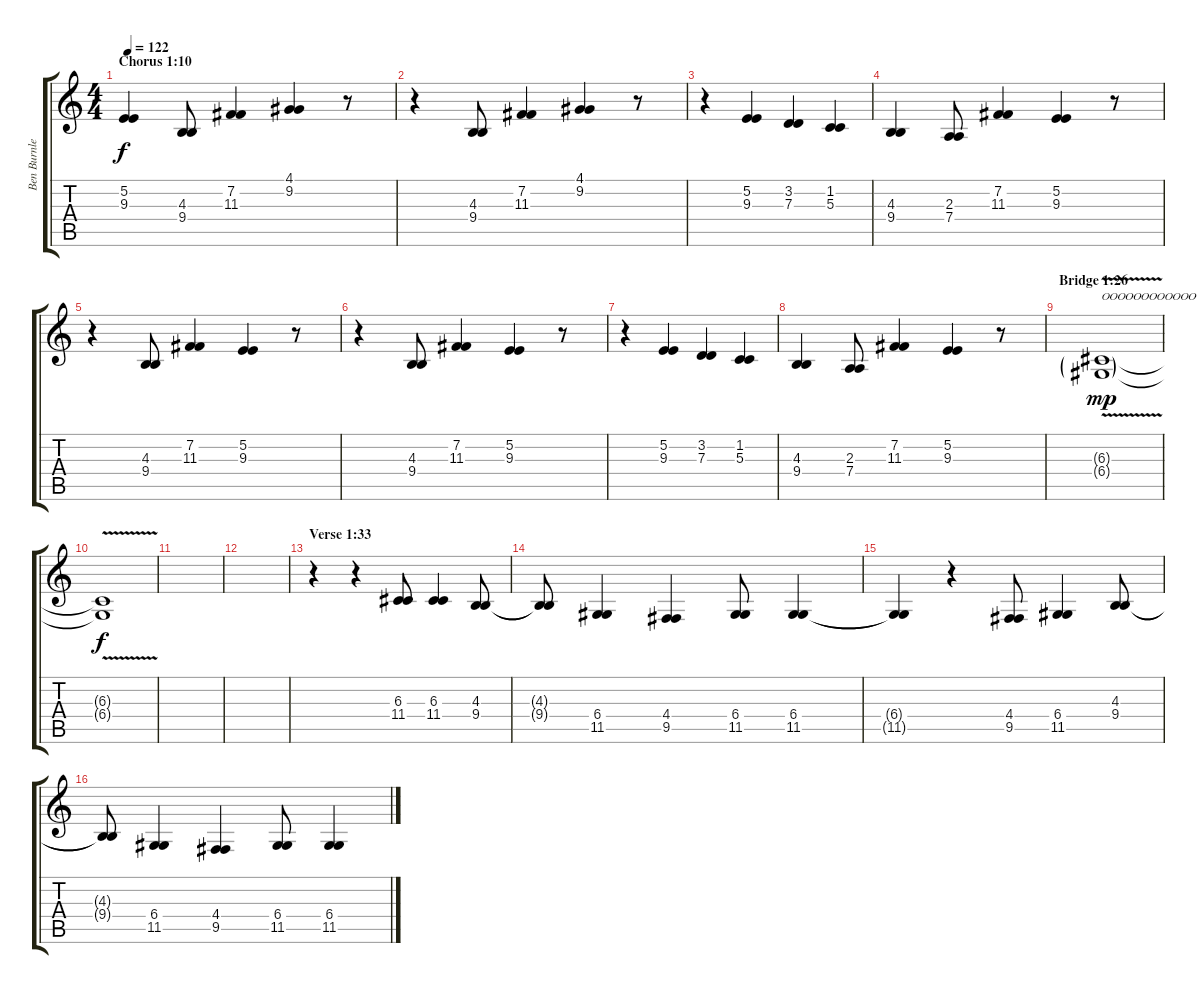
\track ("Ben Burnley [Vocals]" "Ben Burnle") {instrument lead1square}
\staff {score tabs}
\tuning (E4 B3 G3 D3 A2 E2) {hide}
\ts (4 4)
\section ("" "Chorus 1:10")
\tempo 122
\clef g2
\ks c
(5.2{t} 9.3{t}).4{dy f balance 0} (4.3 9.4).8 (7.2 11.3).4 (4.1 9.2).4 r.8 |
r.4 (4.3 9.4).8 (7.2 11.3).4 (4.1 9.2).4 r.8 |
r.4{balance 8} (5.2 9.3).4 (3.2 7.3).4 (1.2 5.3).4 |
(4.3 9.4).4 (2.3 7.4).8 (7.2 11.3).4 (5.2 9.3).4 r.8 |
r.4{balance 0} (4.3 9.4).8 (7.2 11.3).4 (5.2 9.3).4 r.8 |
r.4 (4.3 9.4).8 (7.2 11.3).4 (5.2 9.3).4 r.8 |
r.4{balance 8} (5.2 9.3).4 (3.2 7.3).4 (1.2 5.3).4 |
(4.3 9.4).4 (2.3 7.4).8 (7.2 11.3).4 (5.2 9.3).4 r.8 |
\section ("" "Bridge 1:26")
(6.3{v g} 6.4{v g}).1{txt "OOOOOOOOOOOO" dy mp} |
(6.3{t} 6.4{t}).1{dy f} |
|
|
\section ("" "Verse 1:33")
r.4 r.4 (6.3 11.4).8 (6.3 11.4).4 (4.3 9.4).8 |
(4.3{t} 9.4{t}).8 (6.4 11.5).4 (4.4 9.5).4 (6.4 11.5).8 (6.4 11.5).4 |
(6.4{t} 11.5{t}).4 r.4 (4.4 9.5).8 (6.4 11.5).4 (4.3 9.4).8 |
(4.3{t} 9.4{t}).8 (6.4 11.5).4 (4.4 9.5).4 (6.4 11.5).8 (6.4 11.5).4
